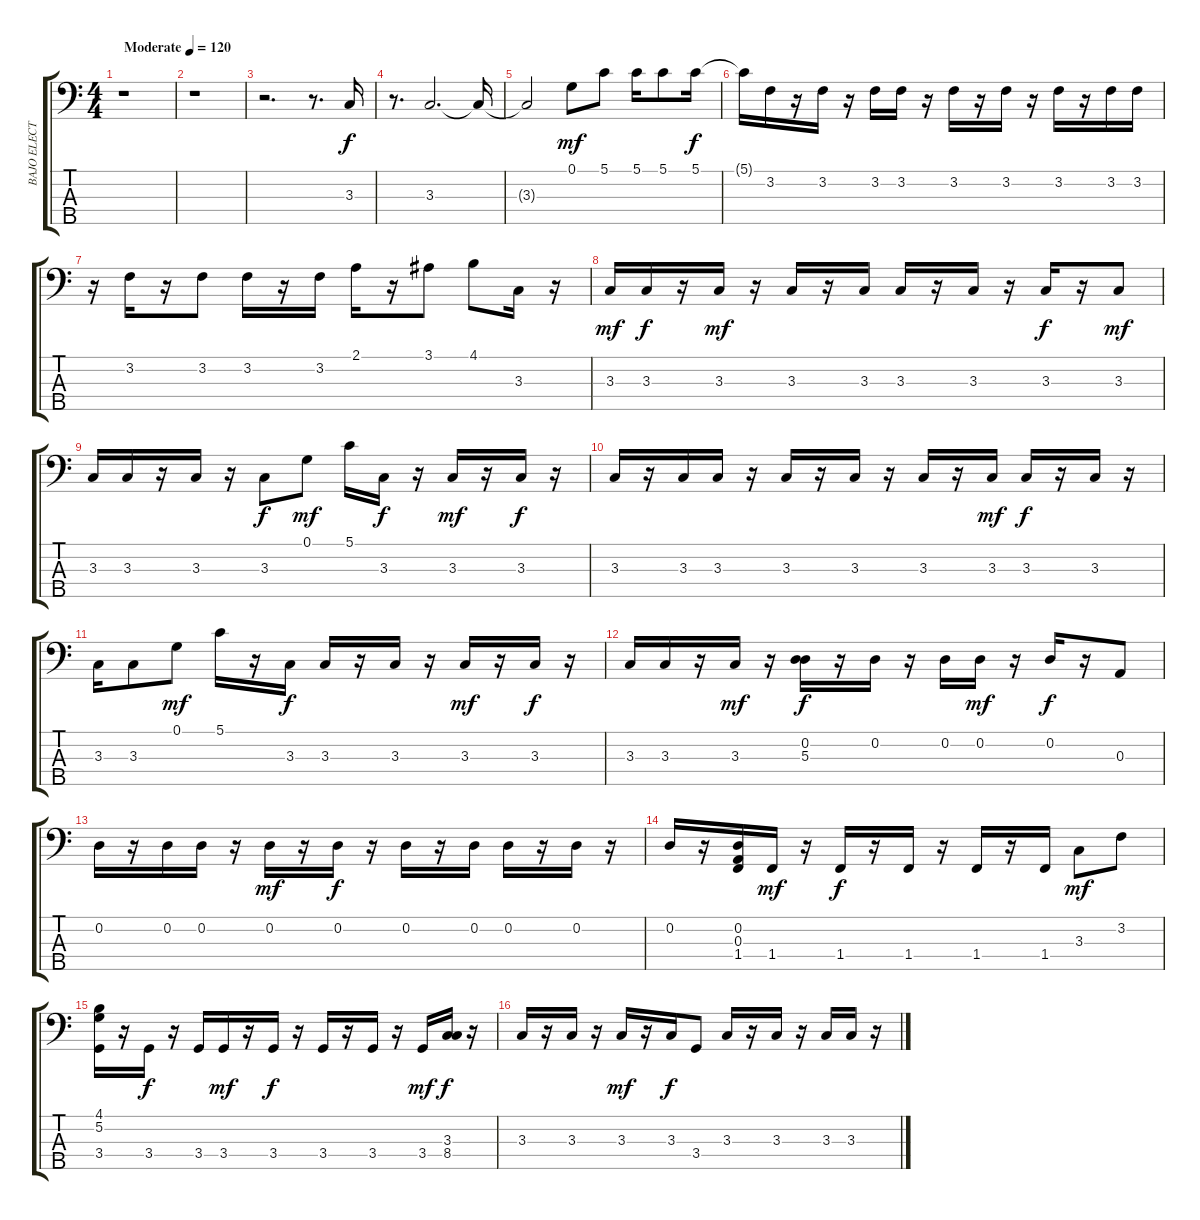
\track ("BAJO ELECTRICO" "BAJO ELECT") {solo instrument fretlessbass}
\staff {score tabs}
\tuning (G2 D2 A1 E1 B0) {hide}
\ts (4 4)
\tempo (120 "Moderate")
\clef f4
\ks c
r.1{dy f instrument fretlessbass} |
r.1 |
r.2{d} r.8{d} 3.3.16 |
r.8{d} 3.3.2{d} 3.3{t}.16 |
3.3{t}.2 0.1.8{dy mf} 5.1.8 5.1.16 5.1.8 5.1.16{dy f} |
5.1{t}.16 3.2.16 r.16 3.2.16 r.16 3.2.16 3.2.16 r.16 3.2.16 r.16 3.2.16 r.16 3.2.16 r.16 3.2.16 3.2.16 |
r.16 3.2.16 r.16 3.2.8 3.2.16 r.16 3.2.16 2.1.16 r.16 3.1.8 4.1.8 3.3.16 r.16 |
3.3.16{dy mf} 3.3.16{dy f} r.16 3.3.16{dy mf} r.16 3.3.16 r.16 3.3.16 3.3.16 r.16 3.3.16 r.16 3.3.16{dy f} r.16 3.3.8{dy mf} |
3.3.16 3.3.16 r.16 3.3.16 r.16 3.3.8{dy f} 0.1.8{dy mf} 5.1.16 3.3.16{dy f} r.16 3.3.16{dy mf} r.16 3.3.16{dy f} r.16 |
3.3.16 r.16 3.3.16 3.3.16 r.16 3.3.16 r.16 3.3.16 r.16 3.3.16 r.16 3.3.16{dy mf} 3.3.16{dy f} r.16 3.3.16 r.16 |
3.3.16 3.3.8 0.1.8{dy mf} 5.1.16 r.16 3.3.16{dy f} 3.3.16 r.16 3.3.16 r.16 3.3.16{dy mf} r.16 3.3.16{dy f} r.16 |
3.3.16 3.3.16 r.16 3.3.16{dy mf} r.16 (0.2 5.3).16{dy f} r.16 0.2.16 r.16 0.2.16 0.2.16{dy mf} r.16 0.2.16{dy f} r.16 0.3.8 |
0.2.16 r.16 0.2.16 0.2.16 r.16 0.2.16{dy mf} r.16 0.2.16{dy f} r.16 0.2.16 r.16 0.2.16 0.2.16 r.16 0.2.16 r.16 |
0.2.16 r.16 (0.2 0.3 1.4).16 1.4.16{dy mf} r.16 1.4.16{dy f} r.16 1.4.16 r.16 1.4.16 r.16 1.4.16 3.3.8{dy mf} 3.2.8 |
(4.1 5.2 3.4).16 r.16 3.4.16{dy f} r.16 3.4.16 3.4.16{dy mf} r.16 3.4.16{dy f} r.16 3.4.16 r.16 3.4.16 r.16 3.4.16{dy mf} (3.3 8.4).16{dy f} r.16 |
3.3.16 r.16 3.3.16 r.16 3.3.16{dy mf} r.16 3.3.16{dy f} 3.4.8 3.3.16 r.16 3.3.16 r.16 3.3.16 3.3.16 r.16
